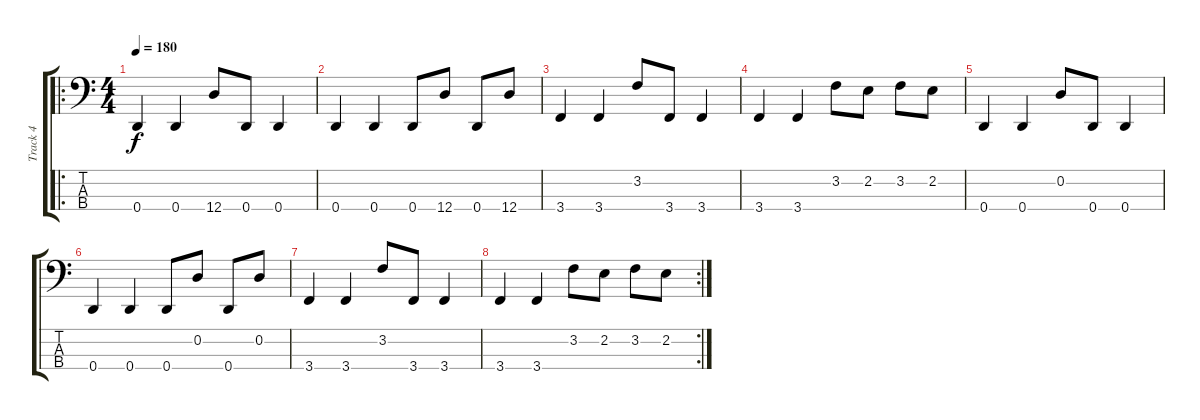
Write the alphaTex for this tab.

\track ("Track 4" "Track 4") {instrument electricbassfinger}
\staff {score tabs}
\tuning (G2 D2 A1 D1) {hide}
\ro
\ts (4 4)
\tempo 180
\clef f4
\ks c
0.4.4{dy f} 0.4.4 12.4.8 0.4.8 0.4.4 |
0.4.4 0.4.4 0.4.8 12.4.8 0.4.8 12.4.8 |
3.4.4 3.4.4 3.2.8 3.4.8 3.4.4 |
3.4.4 3.4.4 3.2.8 2.2.8 3.2.8 2.2.8 |
0.4.4 0.4.4 0.2.8 0.4.8 0.4.4 |
0.4.4 0.4.4 0.4.8 0.2.8 0.4.8 0.2.8 |
3.4.4 3.4.4 3.2.8 3.4.8 3.4.4 |
\rc 2
3.4.4 3.4.4 3.2.8 2.2.8 3.2.8 2.2.8
